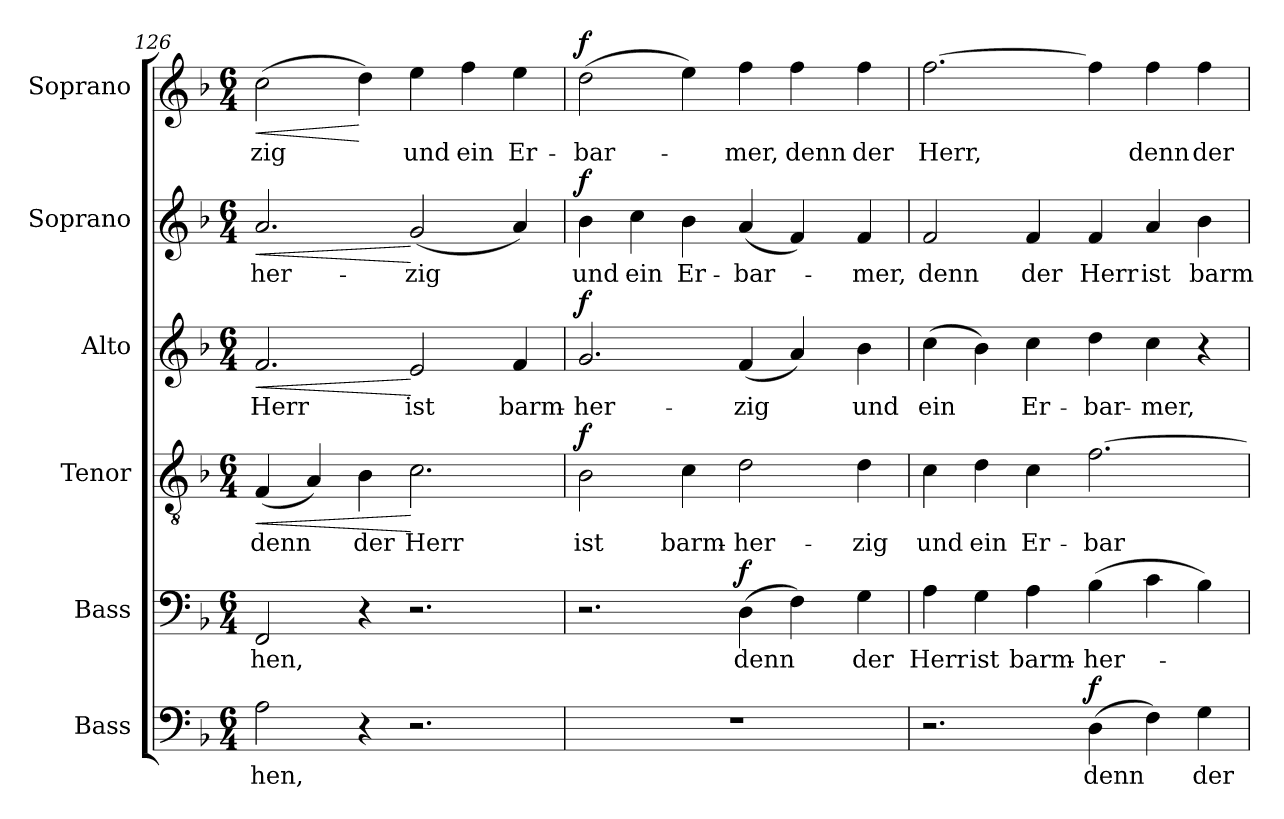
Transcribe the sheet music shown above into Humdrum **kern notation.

**kern	**text	**dynam	**kern	**text	**dynam	**kern	**text	**dynam	**kern	**text	**dynam	**kern	**text	**dynam	**kern	**text	**dynam
*part6	*part6	*part6	*part5	*part5	*part5	*part4	*part4	*part4	*part3	*part3	*part3	*part2	*part2	*part2	*part1	*part1	*part1
*staff6	*staff6	*staff6	*staff5	*staff5	*staff5	*staff4	*staff4	*staff4	*staff3	*staff3	*staff3	*staff2	*staff2	*staff2	*staff1	*staff1	*staff1
*I"Bass	*	*	*I"Bass	*	*	*I"Tenor	*	*	*I"Alto	*	*	*I"Soprano	*	*	*I"Soprano	*	*
*I'B.	*	*	*I'B.	*	*	*I'T.	*	*	*I'A.	*	*	*I'S.	*	*	*I'S.	*	*
*clefF4	*	*	*clefF4	*	*	*clefGv2	*	*	*clefG2	*	*	*clefG2	*	*	*clefG2	*	*
*	*	*	*	*	*	*ITrd7c12	*	*	*	*	*	*	*	*	*	*	*
*k[b-]	*	*	*k[b-]	*	*	*k[b-]	*	*	*k[b-]	*	*	*k[b-]	*	*	*k[b-]	*	*
*F:	*	*	*F:	*	*	*F:	*	*	*F:	*	*	*F:	*	*	*F:	*	*
*M6/4	*	*	*M6/4	*	*	*M6/4	*	*	*M6/4	*	*	*M6/4	*	*	*M6/4	*	*
=126	=126	=126	=126	=126	=126	=126	=126	=126	=126	=126	=126	=126	=126	=126	=126	=126	=126
!	!LO:LY:b:color=#000000	!	!	!	!	!	!	!	!	!	!	!	!	!	!	!	!
!	!	!	!	!LO:LY:b:color=#000000	!	!	!	!	!	!	!	!	!	!	!	!	!
!	!	!	!	!	!	!	!LO:LY:b:color=#000000	!LO:HP:b	!	!	!	!	!	!	!	!	!
!	!	!	!	!	!	!	!	!	!	!LO:LY:b:color=#000000	!LO:HP:b	!	!	!	!	!	!
!	!	!	!	!	!	!	!	!	!	!	!	!	!LO:LY:b:color=#000000	!LO:HP:b	!	!	!
!	!	!	!	!	!	!	!	!	!	!	!	!	!	!	!	!LO:LY:b:color=#000000	!LO:HP:b
2Ai\	-hen,	.	2FFi/	-hen,	.	(4FFi/	denn	<	2.fi/	Herr	<	2.ai/	-her-	<	(2cci\	-zig	<
.	.	.	.	.	.	4AAi/)	.	.	.	.	.	.	.	.	.	.	.
!	!	!	!	!	!	!	!LO:LY:b:color=#000000	!	!	!	!	!	!	!	!	!	!
4r	.	.	4r	.	.	4BB-i\	der	.	.	.	.	.	.	.	4ddi\)	.	[
!	!	!	!	!	!	!	!LO:LY:b:color=#000000	!	!	!	!	!	!	!	!	!	!
!	!	!	!	!	!	!	!	!	!	!LO:LY:b:color=#000000	!	!	!	!	!	!	!
!	!	!	!	!	!	!	!	!	!	!	!	!	!LO:LY:b:color=#000000	!	!	!	!
!	!	!	!	!	!	!	!	!	!	!	!	!	!	!	!	!LO:LY:b:color=#000000	!
2.r	.	.	2.r	.	.	2.Ci\	Herr	[	2ei/	ist	[	(2gi/	-zig	[	4eei\	und	.
!	!	!	!	!	!	!	!	!	!	!	!	!	!	!	!	!LO:LY:b:color=#000000	!
.	.	.	.	.	.	.	.	.	.	.	.	.	.	.	4ffi\	ein	.
!	!	!	!	!	!	!	!	!	!	!LO:LY:b:color=#000000	!	!	!	!	!	!	!
!	!	!	!	!	!	!	!	!	!	!	!	!	!	!	!	!LO:LY:b:color=#000000	!
.	.	.	.	.	.	.	.	.	4fi/	barm-	.	4ai/)	.	.	4eei\	Er-	.
=127	=127	=127	=127	=127	=127	=127	=127	=127	=127	=127	=127	=127	=127	=127	=127	=127	=127
!LO:N:vis=1	!	!	!	!	!	!	!	!	!	!	!	!	!	!	!	!	!
!	!	!	!	!	!	!	!LO:LY:b:color=#000000	!	!	!	!	!	!	!	!	!	!
!	!	!	!	!	!	!	!	!	!	!LO:LY:b:color=#000000	!	!	!	!	!	!	!
!	!	!	!	!	!	!	!	!	!	!	!	!	!LO:LY:b:color=#000000	!	!	!	!
!	!	!	!	!	!	!	!	!	!	!	!	!	!	!	!	!LO:LY:b:color=#000000	!
1.r	.	.	2.r	.	.	2BB-i\	ist	f	2.gi/	-her-	f	4b-i\	und	f	(2ddi\	-bar-	f
!	!	!	!	!	!	!	!	!	!	!	!	!	!LO:LY:b:color=#000000	!	!	!	!
.	.	.	.	.	.	.	.	.	.	.	.	4cci\	ein	.	.	.	.
!	!	!	!	!	!	!	!LO:LY:b:color=#000000	!	!	!	!	!	!	!	!	!	!
!	!	!	!	!	!	!	!	!	!	!	!	!	!LO:LY:b:color=#000000	!	!	!	!
.	.	.	.	.	.	4Ci\	barm-	.	.	.	.	4b-i\	Er-	.	4eei\)	.	.
!	!	!	!	!LO:LY:b:color=#000000	!	!	!	!	!	!	!	!	!	!	!	!	!
!	!	!	!	!	!	!	!LO:LY:b:color=#000000	!	!	!	!	!	!	!	!	!	!
!	!	!	!	!	!	!	!	!	!	!LO:LY:b:color=#000000	!	!	!	!	!	!	!
!	!	!	!	!	!	!	!	!	!	!	!	!	!LO:LY:b:color=#000000	!	!	!	!
!	!	!	!	!	!	!	!	!	!	!	!	!	!	!	!	!LO:LY:b:color=#000000	!
.	.	.	(4Di\	denn	f	2Di\	-her-	.	(4fi/	-zig	.	(4ai/	-bar-	.	4ffi\	-mer,	.
!	!	!	!	!	!	!	!	!	!	!	!	!	!	!	!	!LO:LY:b:color=#000000	!
.	.	.	4Fi\)	.	.	.	.	.	4ai/)	.	.	4fi/)	.	.	4ffi\	denn	.
!	!	!	!	!LO:LY:b:color=#000000	!	!	!	!	!	!	!	!	!	!	!	!	!
!	!	!	!	!	!	!	!LO:LY:b:color=#000000	!	!	!	!	!	!	!	!	!	!
!	!	!	!	!	!	!	!	!	!	!LO:LY:b:color=#000000	!	!	!	!	!	!	!
!	!	!	!	!	!	!	!	!	!	!	!	!	!LO:LY:b:color=#000000	!	!	!	!
!	!	!	!	!	!	!	!	!	!	!	!	!	!	!	!	!LO:LY:b:color=#000000	!
.	.	.	4Gi\	der	.	4Di\	-zig	.	4b-i\	und	.	4fi/	-mer,	.	4ffi\	der	.
=128	=128	=128	=128	=128	=128	=128	=128	=128	=128	=128	=128	=128	=128	=128	=128	=128	=128
!	!	!	!	!LO:LY:b:color=#000000	!	!	!	!	!	!	!	!	!	!	!	!	!
!	!	!	!	!	!	!	!LO:LY:b:color=#000000	!	!	!	!	!	!	!	!	!	!
!	!	!	!	!	!	!	!	!	!	!LO:LY:b:color=#000000	!	!	!	!	!	!	!
!	!	!	!	!	!	!	!	!	!	!	!	!	!LO:LY:b:color=#000000	!	!	!	!
!	!	!	!	!	!	!	!	!	!	!	!	!	!	!	!	!LO:LY:b:color=#000000	!
2.r	.	.	4Ai\	Herr	.	4Ci\	und	.	(4cci\	ein	.	2fi/	denn	.	[2.ffi\	Herr,	.
!	!	!	!	!LO:LY:b:color=#000000	!	!	!	!	!	!	!	!	!	!	!	!	!
!	!	!	!	!	!	!	!LO:LY:b:color=#000000	!	!	!	!	!	!	!	!	!	!
.	.	.	4Gi\	ist	.	4Di\	ein	.	4b-i\)	.	.	.	.	.	.	.	.
!	!	!	!	!LO:LY:b:color=#000000	!	!	!	!	!	!	!	!	!	!	!	!	!
!	!	!	!	!	!	!	!LO:LY:b:color=#000000	!	!	!	!	!	!	!	!	!	!
!	!	!	!	!	!	!	!	!	!	!LO:LY:b:color=#000000	!	!	!	!	!	!	!
!	!	!	!	!	!	!	!	!	!	!	!	!	!LO:LY:b:color=#000000	!	!	!	!
.	.	.	4Ai\	barm-	.	4Ci\	Er-	.	4cci\	Er-	.	4fi/	der	.	.	.	.
!	!LO:LY:b:color=#000000	!	!	!	!	!	!	!	!	!	!	!	!	!	!	!	!
!	!	!	!	!LO:LY:b:color=#000000	!	!	!	!	!	!	!	!	!	!	!	!	!
!	!	!	!	!	!	!	!LO:LY:b:color=#000000	!	!	!	!	!	!	!	!	!	!
!	!	!	!	!	!	!	!	!	!	!LO:LY:b:color=#000000	!	!	!	!	!	!	!
!	!	!	!	!	!	!	!	!	!	!	!	!	!LO:LY:b:color=#000000	!	!	!	!
(4Di\	denn	f	(4B-i\	-her-	.	[2.Fi\	-bar-	.	4ddi\	-bar-	.	4fi/	Herr	.	4ffi\]	.	.
!	!	!	!	!	!	!	!	!	!	!LO:LY:b:color=#000000	!	!	!	!	!	!	!
!	!	!	!	!	!	!	!	!	!	!	!	!	!LO:LY:b:color=#000000	!	!	!	!
!	!	!	!	!	!	!	!	!	!	!	!	!	!	!	!	!LO:LY:b:color=#000000	!
4Fi\)	.	.	4ci\	.	.	.	.	.	4cci\	-mer,	.	4ai/	ist	.	4ffi\	denn	.
!	!LO:LY:b:color=#000000	!	!	!	!	!	!	!	!	!	!	!	!	!	!	!	!
!	!	!	!	!	!	!	!	!	!	!	!	!	!LO:LY:b:color=#000000	!	!	!	!
!	!	!	!	!	!	!	!	!	!	!	!	!	!	!	!	!LO:LY:b:color=#000000	!
4Gi\	der	.	4B-i\)	.	.	.	.	.	4r	.	.	4b-i\	barm-	.	4ffi\	der	.
=	=	=	=	=	=	=	=	=	=	=	=	=	=	=	=	=	=
*-	*-	*-	*-	*-	*-	*-	*-	*-	*-	*-	*-	*-	*-	*-	*-	*-	*-
